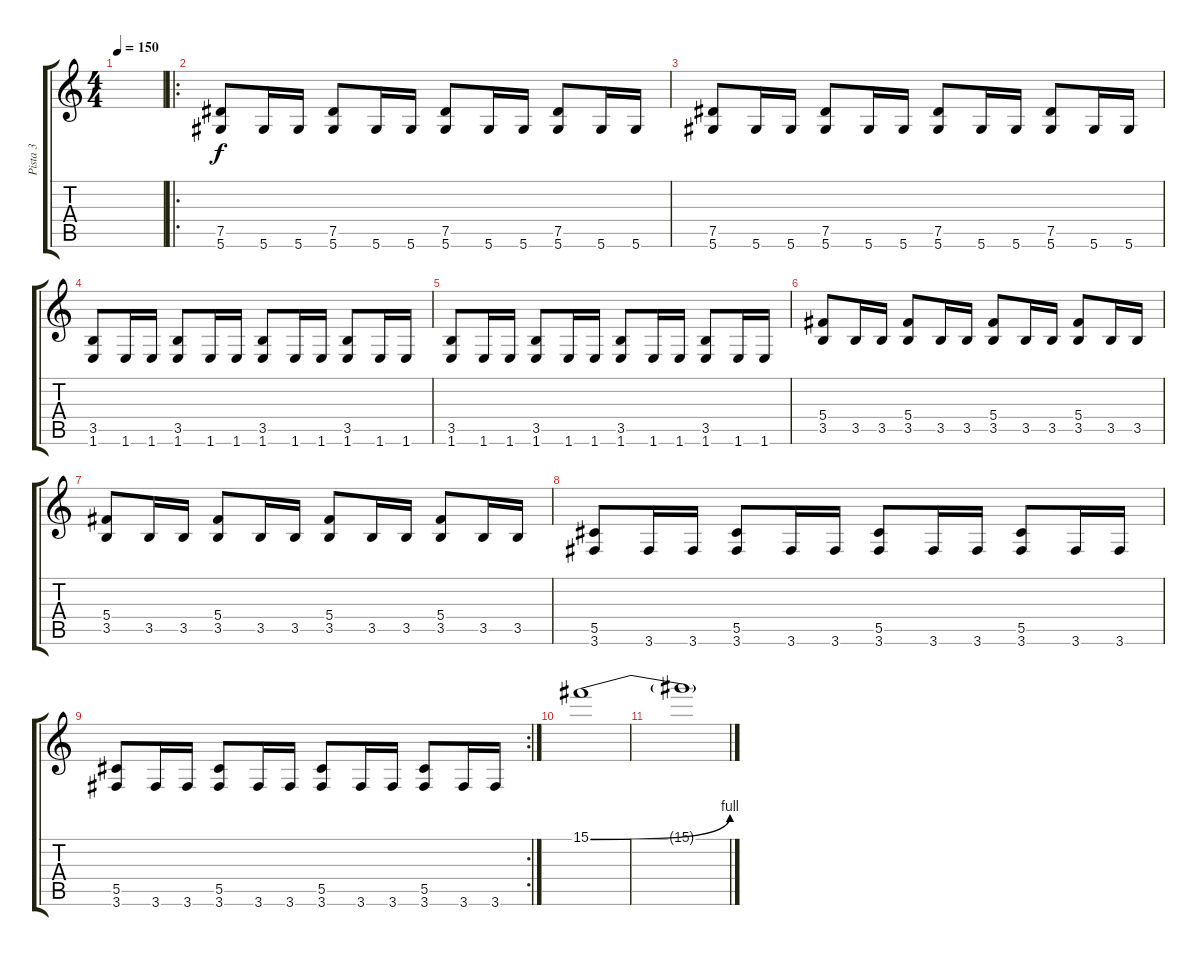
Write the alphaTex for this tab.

\track ("Pista 3" "Pista 3") {instrument distortionguitar}
\staff {score tabs}
\tuning (Eb4 Bb3 Gb3 Db3 Ab2 Eb2) {hide}
\ts (4 4)
\tempo 150
\clef g2
\ks c
|
\ro
(7.5 5.6).8 5.6.16 5.6.16 (7.5 5.6).8 5.6.16 5.6.16 (7.5 5.6).8 5.6.16 5.6.16 (7.5 5.6).8 5.6.16 5.6.16 |
(7.5 5.6).8 5.6.16 5.6.16 (7.5 5.6).8 5.6.16 5.6.16 (7.5 5.6).8 5.6.16 5.6.16 (7.5 5.6).8 5.6.16 5.6.16 |
(3.5 1.6).8 1.6.16 1.6.16 (3.5 1.6).8 1.6.16 1.6.16 (3.5 1.6).8 1.6.16 1.6.16 (3.5 1.6).8 1.6.16 1.6.16 |
(3.5 1.6).8 1.6.16 1.6.16 (3.5 1.6).8 1.6.16 1.6.16 (3.5 1.6).8 1.6.16 1.6.16 (3.5 1.6).8 1.6.16 1.6.16 |
(5.4 3.5).8 3.5.16 3.5.16 (5.4 3.5).8 3.5.16 3.5.16 (5.4 3.5).8 3.5.16 3.5.16 (5.4 3.5).8 3.5.16 3.5.16 |
(5.4 3.5).8 3.5.16 3.5.16 (5.4 3.5).8 3.5.16 3.5.16 (5.4 3.5).8 3.5.16 3.5.16 (5.4 3.5).8 3.5.16 3.5.16 |
(5.5 3.6).8 3.6.16 3.6.16 (5.5 3.6).8 3.6.16 3.6.16 (5.5 3.6).8 3.6.16 3.6.16 (5.5 3.6).8 3.6.16 3.6.16 |
\rc 2
(5.5 3.6).8 3.6.16 3.6.16 (5.5 3.6).8 3.6.16 3.6.16 (5.5 3.6).8 3.6.16 3.6.16 (5.5 3.6).8 3.6.16 3.6.16 |
15.1{be (bend 0 0 60 4)}.1 |
15.1{t}.1
